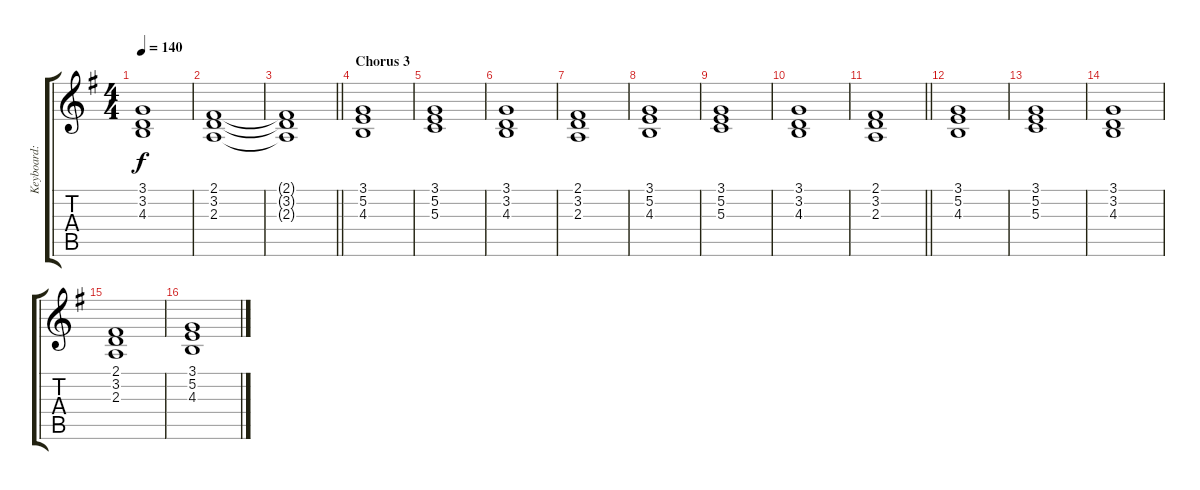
\track ("Keyboard: Ferdy Doernberg" "Keyboard: ") {instrument stringensemble1}
\staff {score tabs}
\tuning (E4 B3 G3 D3 A2 E2) {hide}
\ts (4 4)
\tempo 140
\clef g2
\ks eminor
(3.1 3.2 4.3).1{dy f} |
(2.1 3.2 2.3).1 |
\barLineRight lightlight
(2.1{t} 3.2{t} 2.3{t}).1 |
\section ("" "Chorus 3")
(3.1 5.2 4.3).1 |
(3.1 5.2 5.3).1 |
(3.1 3.2 4.3).1 |
(2.1 3.2 2.3).1 |
(3.1 5.2 4.3).1 |
(3.1 5.2 5.3).1 |
(3.1 3.2 4.3).1 |
\barLineRight lightlight
(2.1 3.2 2.3).1 |
(3.1 5.2 4.3).1 |
(3.1 5.2 5.3).1 |
(3.1 3.2 4.3).1 |
(2.1 3.2 2.3).1 |
(3.1 5.2 4.3).1
